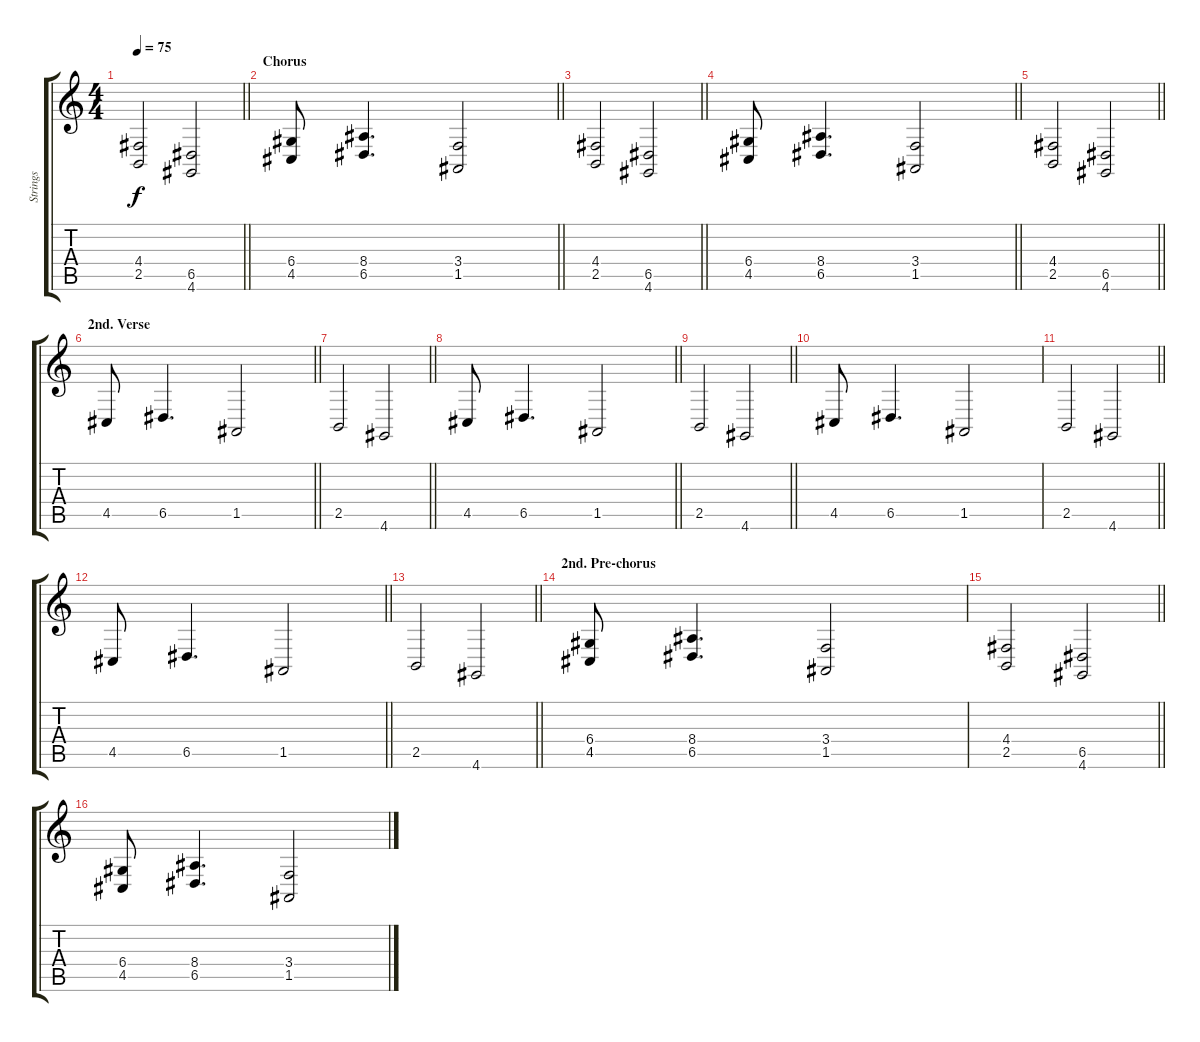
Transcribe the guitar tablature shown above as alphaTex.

\track ("Strings" "Strings") {instrument stringensemble2}
\staff {score tabs}
\tuning (E4 B3 G3 D3 A2 E2) {hide}
\ts (4 4)
\tempo 75
\clef g2
\barLineRight lightlight
\ks c
(4.4 2.5).2{dy f} (6.5 4.6).2 |
\section ("" "Chorus")
\barLineRight lightlight
(6.4 4.5).8 (8.4 6.5).4{d} (3.4 1.5).2 |
\barLineRight lightlight
(4.4 2.5).2 (6.5 4.6).2 |
\barLineRight lightlight
(6.4 4.5).8 (8.4 6.5).4{d} (3.4 1.5).2 |
\barLineRight lightlight
(4.4 2.5).2 (6.5 4.6).2 |
\section ("" "2nd. Verse")
\barLineRight lightlight
4.5.8 6.5.4{d} 1.5.2 |
\barLineRight lightlight
2.5.2 4.6.2 |
\barLineRight lightlight
4.5.8 6.5.4{d} 1.5.2 |
\barLineRight lightlight
2.5.2 4.6.2 |
4.5.8 6.5.4{d} 1.5.2 |
\barLineRight lightlight
2.5.2 4.6.2 |
\barLineRight lightlight
4.5.8 6.5.4{d} 1.5.2 |
\barLineRight lightlight
2.5.2 4.6.2 |
\section ("" "2nd. Pre-chorus")
(6.4 4.5).8 (8.4 6.5).4{d} (3.4 1.5).2 |
\barLineRight lightlight
(4.4 2.5).2 (6.5 4.6).2 |
(6.4 4.5).8 (8.4 6.5).4{d} (3.4 1.5).2
